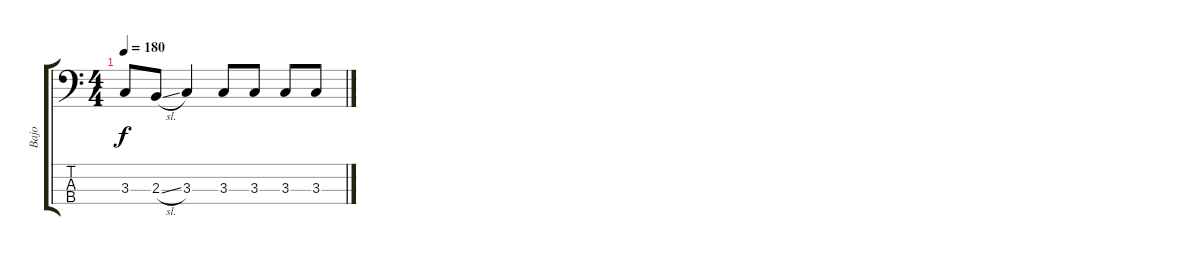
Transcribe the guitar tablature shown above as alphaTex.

\track ("Bajo" "Bajo") {instrument electricbassfinger}
\staff {score tabs}
\tuning (G2 D2 A1 E1) {hide}
\ts (4 4)
\tempo 180
\clef f4
\ks c
3.3{t}.8{dy f} 2.3{sl}.8 3.3.4 3.3.8 3.3.8 3.3.8 3.3.8
